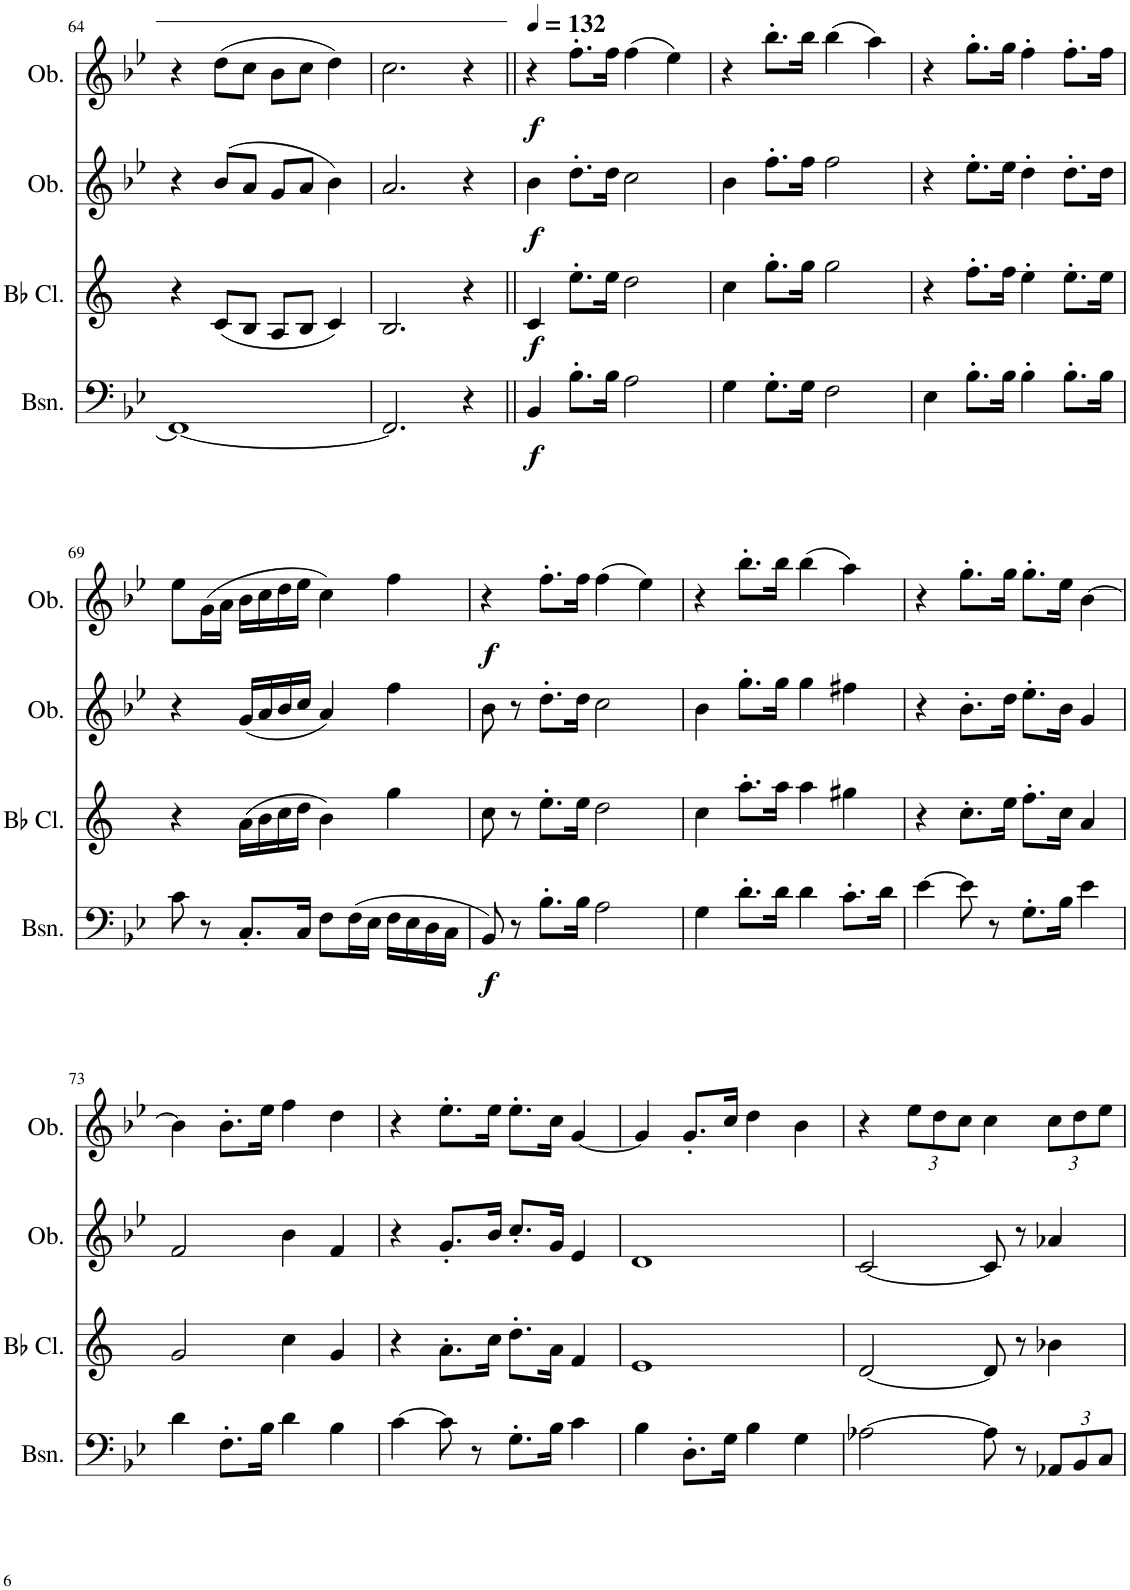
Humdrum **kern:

**kern	**dynam	**kern	**dynam	**kern	**dynam	**kern	**dynam
*part4	*part4	*part3	*part3	*part2	*part2	*part1	*part1
*staff4	*staff4	*staff3	*staff3	*staff2	*staff2	*staff1	*staff1
*I"Bassoon	*	*I"Bb Clarinet	*	*I"Oboe	*	*I"Oboe	*
*I'Bsn.	*	*I'Bb Cl.	*	*I'Ob.	*	*I'Ob.	*
!!LO:PB:g=z
*clefF4	*	*clefG2	*	*clefG2	*	*clefG2	*
*	*	*Trd1c2	*	*	*	*	*
*k[b-e-]	*	*k[]	*	*k[b-e-]	*	*k[b-e-]	*
*M4/4	*	*M4/4	*	*M4/4	*	*M4/4	*
=64	=64	=64	=64	=64	=64	=64	=64
1FF_	.	4r	.	4r	.	4r	.
.	.	(8c/L	.	(8b-/L	.	(8dd\L	.
.	.	8B/J	.	8a/J	.	8cc\J	.
.	.	8A/L	.	8g/L	.	8b-\L	.
.	.	8B/J	.	8a/J	.	8cc\J	.
.	.	4c/)	.	4b-\)	.	4dd\)	.
=65	=65	=65	=65	=65	=65	=65	=65
2.FF/]	.	2.B/	.	2.a/	.	2.cc\	.
4r	.	4r	.	4r	.	4r	.
=66||	=66||	=66||	=66||	=66||	=66||	=66||	=66||
*	*	*	*	*	*	*MM132	*
!	!LO:DY:b	!	!LO:DY:b	!	!LO:DY:b	!	!LO:DY:b
4BB-/	f	4c/	f	4b-\	f	4r	f
8.B-'\L	.	8.ee'\L	.	8.dd'\L	.	8.ff'\L	.
16B-\Jk	.	16ee\Jk	.	16dd\Jk	.	16ff\Jk	.
2A\	.	2dd\	.	2cc\	.	(4ff\	.
.	.	.	.	.	.	4ee-\)	.
=67	=67	=67	=67	=67	=67	=67	=67
4G\	.	4cc\	.	4b-\	.	4r	.
8.G'\L	.	8.gg'\L	.	8.ff'\L	.	8.bb-'\L	.
16G\Jk	.	16gg\Jk	.	16ff\Jk	.	16bb-\Jk	.
2F\	.	2gg\	.	2ff\	.	(4bb-\	.
.	.	.	.	.	.	4aa\)	.
=68	=68	=68	=68	=68	=68	=68	=68
4E-\	.	4r	.	4r	.	4r	.
8.B-'\L	.	8.ff'\L	.	8.ee-'\L	.	8.gg'\L	.
16B-\Jk	.	16ff\Jk	.	16ee-\Jk	.	16gg\Jk	.
4B-'\	.	4ee'\	.	4dd'\	.	4ff'\	.
8.B-'\L	.	8.ee'\L	.	8.dd'\L	.	8.ff'\L	.
16B-\Jk	.	16ee\Jk	.	16dd\Jk	.	16ff\Jk	.
!!LO:LB:g=z
=69	=69	=69	=69	=69	=69	=69	=69
8c\	.	4r	.	4r	.	8ee-\L	.
8r	.	.	.	.	.	(16g\L	.
.	.	.	.	.	.	16a\JJ	.
8.C'/L	.	(16a\LL	.	(16g/LL	.	16b-\LL	.
.	.	16b\	.	16a/	.	16cc\	.
.	.	16cc\	.	16b-/	.	16dd\	.
16C/Jk	.	16dd\JJ	.	16cc/JJ	.	16ee-\JJ	.
8F\L	.	4b\)	.	4a/)	.	4cc\)	.
(16F\L	.	.	.	.	.	.	.
16E-\JJ	.	.	.	.	.	.	.
16F\LL	.	4gg\	.	4ff\	.	4ff\	.
16E-\	.	.	.	.	.	.	.
16D\	.	.	.	.	.	.	.
16C\JJ	.	.	.	.	.	.	.
=70	=70	=70	=70	=70	=70	=70	=70
!	!LO:DY:b	!	!	!	!	!	!LO:DY:b
8BB-/)	f	8cc\	.	8b-\	.	4r	f
8r	.	8r	.	8r	.	.	.
8.B-'\L	.	8.ee'\L	.	8.dd'\L	.	8.ff'\L	.
16B-\Jk	.	16ee\Jk	.	16dd\Jk	.	16ff\Jk	.
2A\	.	2dd\	.	2cc\	.	(4ff\	.
.	.	.	.	.	.	4ee-\)	.
=71	=71	=71	=71	=71	=71	=71	=71
4G\	.	4cc\	.	4b-\	.	4r	.
8.d'\L	.	8.aa'\L	.	8.gg'\L	.	8.bb-'\L	.
16d\Jk	.	16aa\Jk	.	16gg\Jk	.	16bb-\Jk	.
4d\	.	4aa\	.	4gg\	.	(4bb-\	.
8.c'\L	.	4gg#X\	.	4ff#X\	.	4aa\)	.
16d\Jk	.	.	.	.	.	.	.
=72	=72	=72	=72	=72	=72	=72	=72
[4e-\	.	4r	.	4r	.	4r	.
8e-\]	.	8.cc'\L	.	8.b-'\L	.	8.gg'\L	.
8r	.	.	.	.	.	.	.
.	.	16ee\Jk	.	16dd\Jk	.	16gg\Jk	.
8.G'\L	.	8.ff'\L	.	8.ee-'\L	.	8.gg'\L	.
16B-\Jk	.	16cc\Jk	.	16b-\Jk	.	16ee-\Jk	.
4e-\	.	4a/	.	4g/	.	[4b-\	.
!!LO:LB:g=z
=73	=73	=73	=73	=73	=73	=73	=73
4d\	.	2g/	.	2f/	.	4b-\]	.
8.F'\L	.	.	.	.	.	8.b-'\L	.
16B-\Jk	.	.	.	.	.	16ee-\Jk	.
4d\	.	4cc\	.	4b-\	.	4ff\	.
4B-\	.	4g/	.	4f/	.	4dd\	.
=74	=74	=74	=74	=74	=74	=74	=74
[4c\	.	4r	.	4r	.	4r	.
8c\]	.	8.a'\L	.	8.g'/L	.	8.ee-'\L	.
8r	.	.	.	.	.	.	.
.	.	16cc\Jk	.	16b-/Jk	.	16ee-\Jk	.
8.G'\L	.	8.dd'\L	.	8.cc'/L	.	8.ee-'\L	.
16B-\Jk	.	16a\Jk	.	16g/Jk	.	16cc\Jk	.
4c\	.	4f/	.	4e-/	.	[4g/	.
=75	=75	=75	=75	=75	=75	=75	=75
4B-\	.	1e	.	1d	.	4g/]	.
8.D'\L	.	.	.	.	.	8.g'/L	.
16G\Jk	.	.	.	.	.	16cc/Jk	.
4B-\	.	.	.	.	.	4dd\	.
4G\	.	.	.	.	.	4b-\	.
=76	=76	=76	=76	=76	=76	=76	=76
[2A-X\	.	[2d/	.	[2c/	.	4r	.
*	*	*	*	*	*	*Xbrackettup	*
.	.	.	.	.	.	12ee-\L	.
.	.	.	.	.	.	12dd\	.
.	.	.	.	.	.	12cc\J	.
8A-\]	.	8d/]	.	8c/]	.	4cc\	.
8r	.	8r	.	8r	.	.	.
*Xbrackettup	*	*	*	*	*	*	*
12AA-X/L	.	4b-X\	.	4a-X/	.	12cc\L	.
12BB-/	.	.	.	.	.	12dd\	.
12C/J	.	.	.	.	.	12ee-\J	.
=	=	=	=	=	=	=	=
*-	*-	*-	*-	*-	*-	*-	*-
